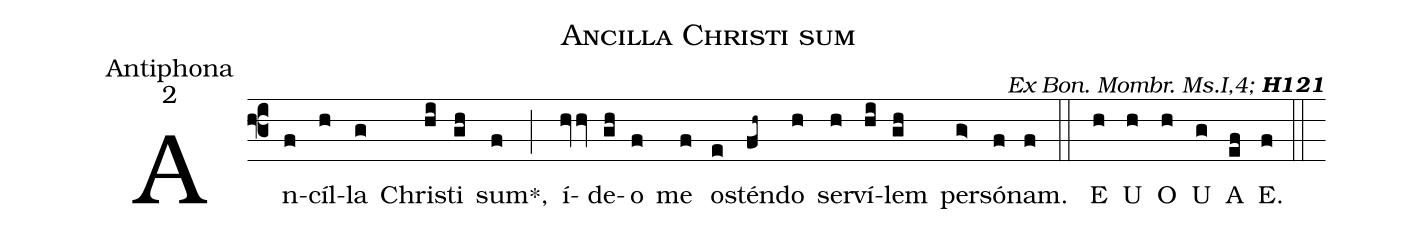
name:Ancilla Christi sum;
office-part:Antiphona;
mode:2;
commentary:{\itshape\mdseries Ex Bon.\ Mombr.\ Ms.I,4;\/}  {\bfseries H121};
%%
(f3) An(f)cíl(h)la(g) Chri(hi)sti(gh) sum<sp>*</sp>,(f) (;)
í(hvv)de(gh)o(f) me(f) o(e)stén(fh~)do(h) ser(h)ví(hi)lem(gh) per(g>)só(f)nam.(f) (::)
<eu> E(h) U(h) O(h) U(g) A(ef) E.(f) </eu> (::)
